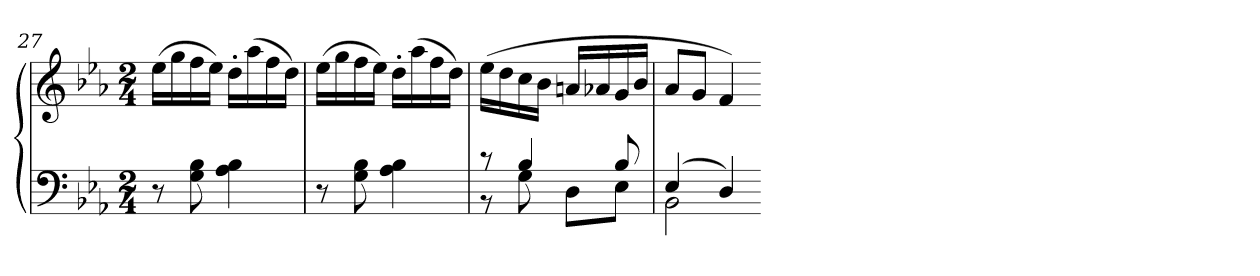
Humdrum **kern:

**kern	**kern
*part1	*part1
*staff2	*staff1
*clefF4	*clefG2
*k[b-e-a-]	*k[b-e-a-]
*E-:	*E-:
*M2/4	*M2/4
=27	=27
8r	(16ee-LL
.	16gg
8G 8B-	16ff
.	16ee-JJ)
4A- 4B-	16dd'LL
.	(16aa-
.	16ff
.	16ddJJ)
=28	=28
8r	(16ee-LL
.	16gg
8G 8B-	16ff
.	16ee-JJ)
4A- 4B-	16dd'LL
.	(16aa-
.	16ff
.	16ddJJ)
=29	=29
*^	*
8r	8r	(16ee-LL
.	.	16dd
4B-	8G	16cc
.	.	16b-JJ
.	8DL	16anLL
.	.	16a-X
8B-	8E-J	16g
.	.	16b-JJ
=30	=30	=30
(4E-	2BB-	8a-L
.	.	8gJ
4D)	.	4f)
*v	*v	*
=-	=-
*-	*-
